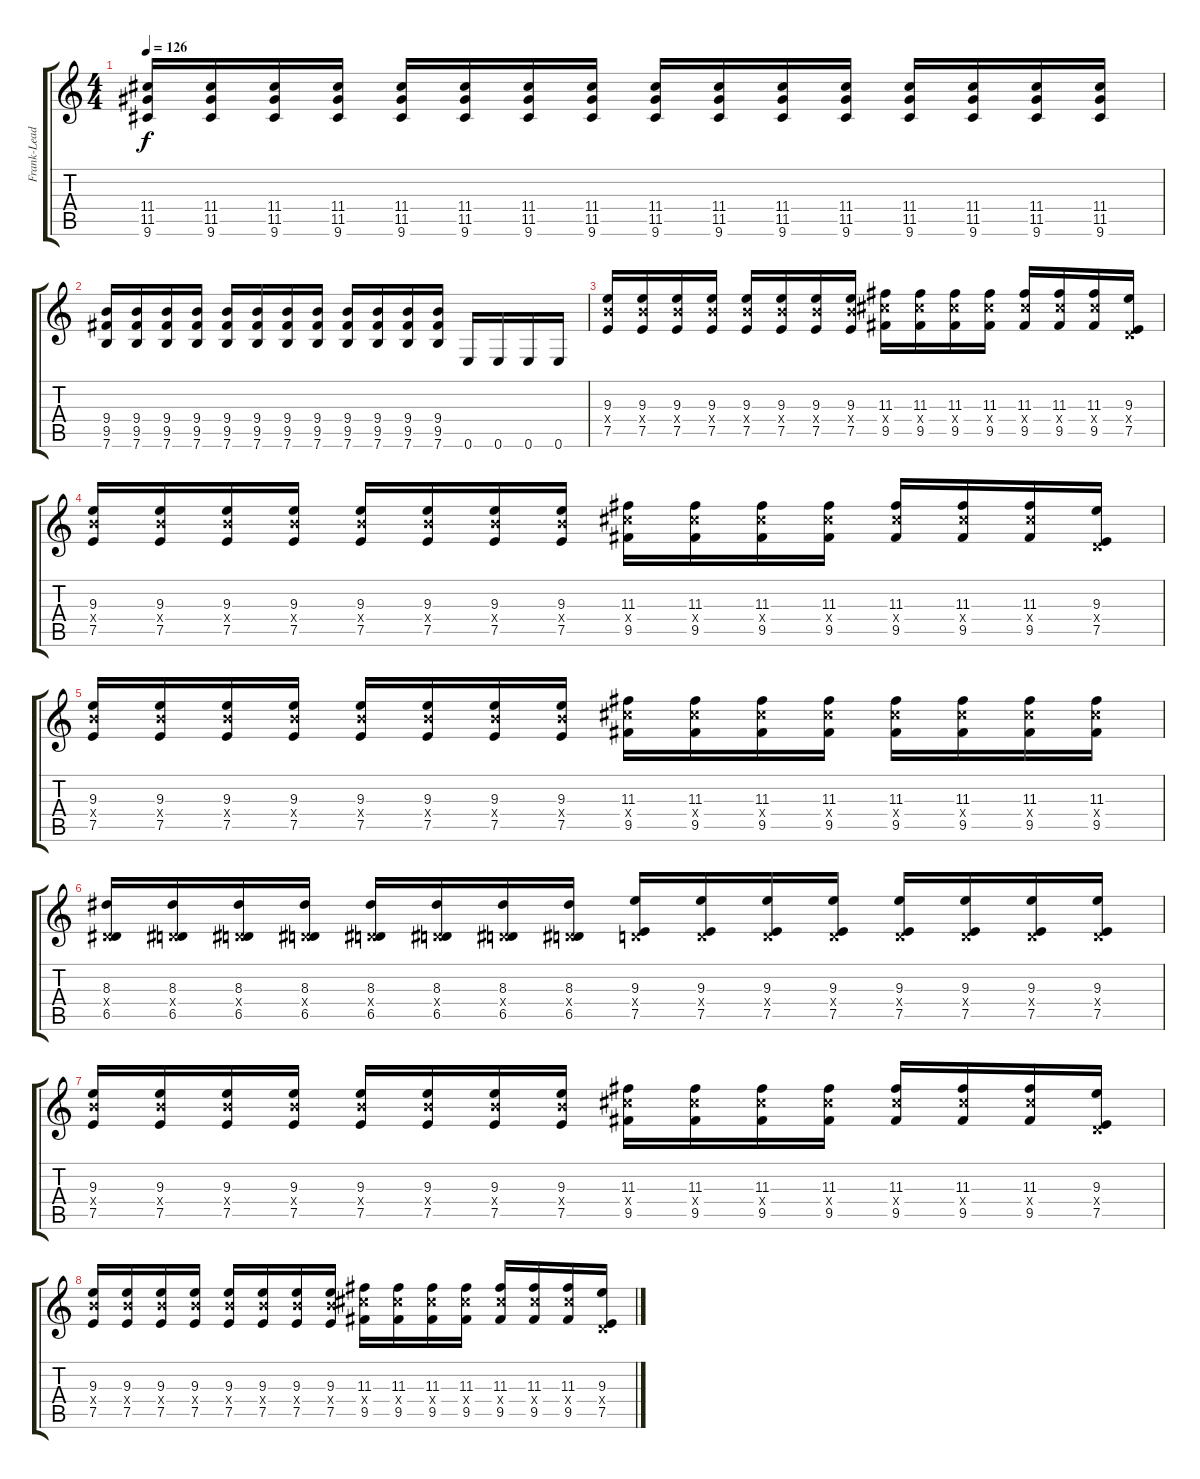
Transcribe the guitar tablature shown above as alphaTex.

\track ("Frank-Lead" "Frank-Lead") {instrument overdrivenguitar}
\staff {score tabs}
\tuning (E4 B3 G3 D3 A2 E2) {hide}
\ts (4 4)
\tempo 126
\clef g2
\ks c
(11.4 11.5 9.6).16{dy f} (11.4 11.5 9.6).16 (11.4 11.5 9.6).16 (11.4 11.5 9.6).16 (11.4 11.5 9.6).16 (11.4 11.5 9.6).16 (11.4 11.5 9.6).16 (11.4 11.5 9.6).16 (11.4 11.5 9.6).16 (11.4 11.5 9.6).16 (11.4 11.5 9.6).16 (11.4 11.5 9.6).16 (11.4 11.5 9.6).16 (11.4 11.5 9.6).16 (11.4 11.5 9.6).16 (11.4 11.5 9.6).16 |
(9.4 9.5 7.6).16 (9.4 9.5 7.6).16 (9.4 9.5 7.6).16 (9.4 9.5 7.6).16 (9.4 9.5 7.6).16 (9.4 9.5 7.6).16 (9.4 9.5 7.6).16 (9.4 9.5 7.6).16 (9.4 9.5 7.6).16 (9.4 9.5 7.6).16 (9.4 9.5 7.6).16 (9.4 9.5 7.6).16 0.6.16 0.6.16 0.6.16 0.6.16 |
(9.3 9.4{x} 7.5).16 (9.3 9.4{x} 7.5).16 (9.3 9.4{x} 7.5).16 (9.3 9.4{x} 7.5).16 (9.3 9.4{x} 7.5).16 (9.3 9.4{x} 7.5).16 (9.3 9.4{x} 7.5).16 (9.3 9.4{x} 7.5).16 (11.3 11.4{x} 9.5).16 (11.3 11.4{x} 9.5).16 (11.3 11.4{x} 9.5).16 (11.3 11.4{x} 9.5).16 (11.3 11.4{x} 9.5).16 (11.3 11.4{x} 9.5).16 (11.3 11.4{x} 9.5).16 (9.3 0.4{x} 7.5).16 |
(9.3 9.4{x} 7.5).16 (9.3 9.4{x} 7.5).16 (9.3 9.4{x} 7.5).16 (9.3 9.4{x} 7.5).16 (9.3 9.4{x} 7.5).16 (9.3 9.4{x} 7.5).16 (9.3 9.4{x} 7.5).16 (9.3 9.4{x} 7.5).16 (11.3 11.4{x} 9.5).16 (11.3 11.4{x} 9.5).16 (11.3 11.4{x} 9.5).16 (11.3 11.4{x} 9.5).16 (11.3 11.4{x} 9.5).16 (11.3 11.4{x} 9.5).16 (11.3 11.4{x} 9.5).16 (9.3 0.4{x} 7.5).16 |
(9.3 9.4{x} 7.5).16 (9.3 9.4{x} 7.5).16 (9.3 9.4{x} 7.5).16 (9.3 9.4{x} 7.5).16 (9.3 9.4{x} 7.5).16 (9.3 9.4{x} 7.5).16 (9.3 9.4{x} 7.5).16 (9.3 9.4{x} 7.5).16 (11.3 11.4{x} 9.5).16 (11.3 11.4{x} 9.5).16 (11.3 11.4{x} 9.5).16 (11.3 11.4{x} 9.5).16 (11.3 11.4{x} 9.5).16 (11.3 11.4{x} 9.5).16 (11.3 11.4{x} 9.5).16 (11.3 11.4{x} 9.5).16 |
(8.3 0.4{x} 6.5).16 (8.3 0.4{x} 6.5).16 (8.3 0.4{x} 6.5).16 (8.3 0.4{x} 6.5).16 (8.3 0.4{x} 6.5).16 (8.3 0.4{x} 6.5).16 (8.3 0.4{x} 6.5).16 (8.3 0.4{x} 6.5).16 (9.3 0.4{x} 7.5).16 (9.3 0.4{x} 7.5).16 (9.3 0.4{x} 7.5).16 (9.3 0.4{x} 7.5).16 (9.3 0.4{x} 7.5).16 (9.3 0.4{x} 7.5).16 (9.3 0.4{x} 7.5).16 (9.3 0.4{x} 7.5).16 |
(9.3 9.4{x} 7.5).16 (9.3 9.4{x} 7.5).16 (9.3 9.4{x} 7.5).16 (9.3 9.4{x} 7.5).16 (9.3 9.4{x} 7.5).16 (9.3 9.4{x} 7.5).16 (9.3 9.4{x} 7.5).16 (9.3 9.4{x} 7.5).16 (11.3 11.4{x} 9.5).16 (11.3 11.4{x} 9.5).16 (11.3 11.4{x} 9.5).16 (11.3 11.4{x} 9.5).16 (11.3 11.4{x} 9.5).16 (11.3 11.4{x} 9.5).16 (11.3 11.4{x} 9.5).16 (9.3 0.4{x} 7.5).16 |
(9.3 9.4{x} 7.5).16 (9.3 9.4{x} 7.5).16 (9.3 9.4{x} 7.5).16 (9.3 9.4{x} 7.5).16 (9.3 9.4{x} 7.5).16 (9.3 9.4{x} 7.5).16 (9.3 9.4{x} 7.5).16 (9.3 9.4{x} 7.5).16 (11.3 11.4{x} 9.5).16 (11.3 11.4{x} 9.5).16 (11.3 11.4{x} 9.5).16 (11.3 11.4{x} 9.5).16 (11.3 11.4{x} 9.5).16 (11.3 11.4{x} 9.5).16 (11.3 11.4{x} 9.5).16 (9.3 0.4{x} 7.5).16
